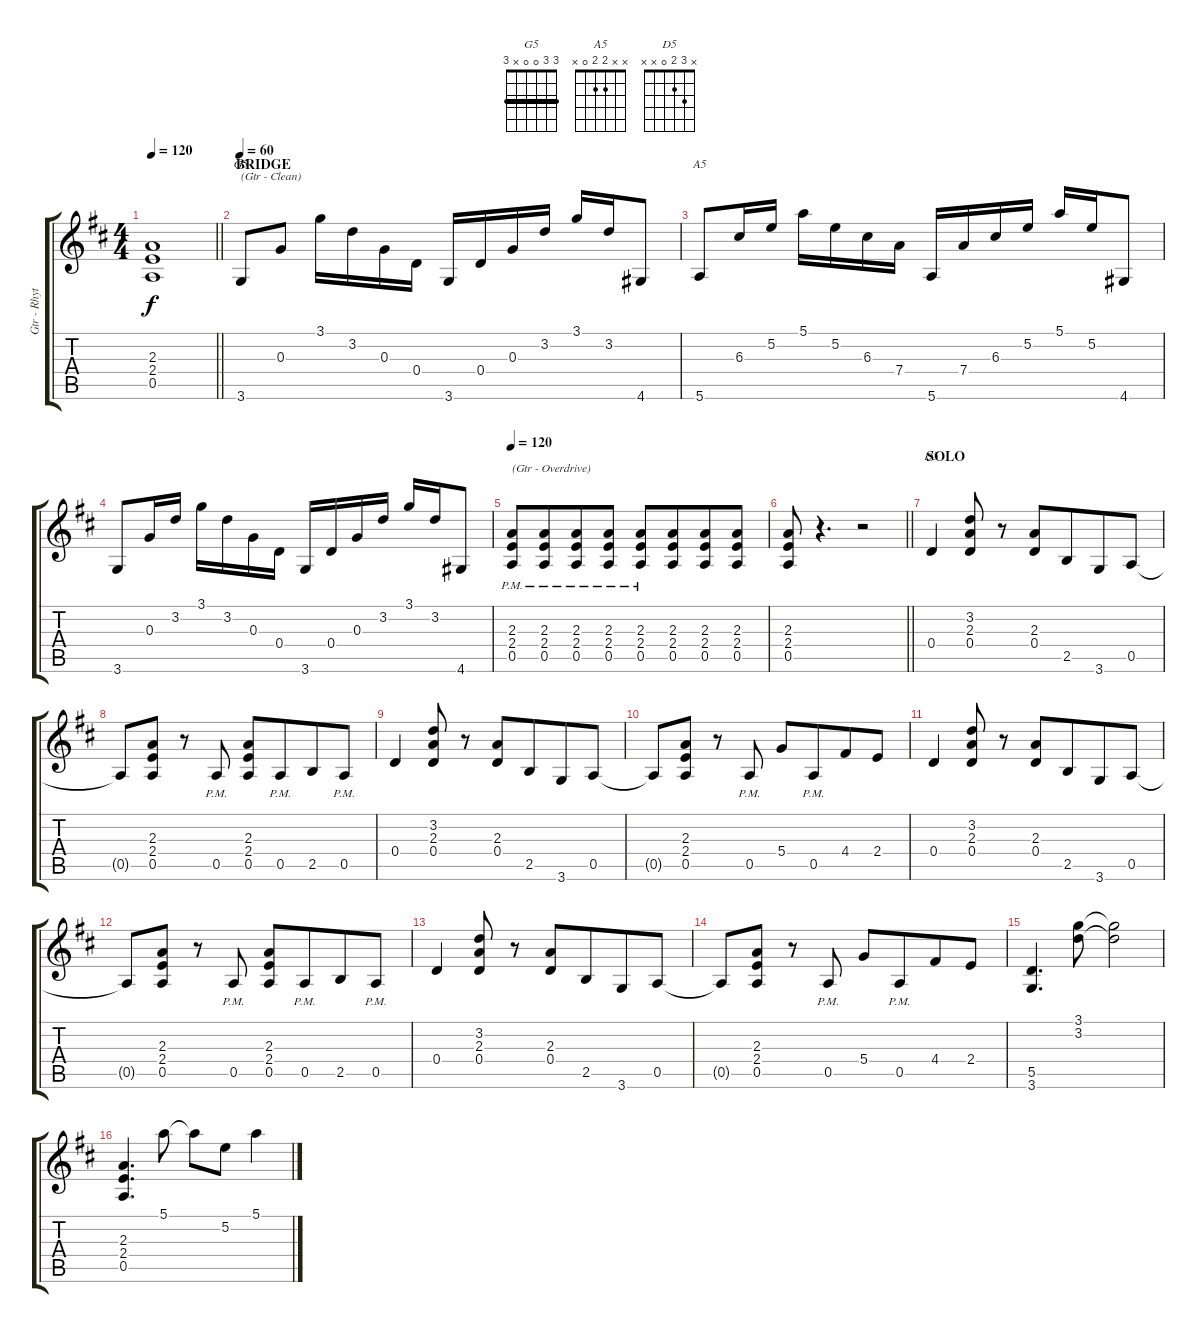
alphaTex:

\track ("Gtr - Rhythm 1" "Gtr - Rhyt") {instrument overdrivenguitar}
\staff {score tabs}
\tuning (E4 B3 G3 D3 A2 E2) {hide}
\chord ("G5" 3 3 0 0 x 3) {barre 3}
\chord ("A5" x x 2 2 0 x)
\chord ("D5" x 3 2 0 x x)
\ts (4 4)
\tempo 120
\clef g2
\barLineRight lightlight
\ks d
(2.3{t} 2.4{t} 0.5{t}).1{dy f} |
\section ("" "BRIDGE")
\tempo 60
3.6.8{ch "G5" txt "(Gtr - Clean)" instrument electricguitarclean} 0.3.8 3.1.16 3.2.16{beam merge} 0.3.16 0.4.16 3.6.16 0.4.16{beam merge} 0.3.16 3.2.16 3.1.16 3.2.16 4.6.8 |
5.6.8{ch "A5"} 6.3.16 5.2.16 5.1.16 5.2.16{beam merge} 6.3.16 7.4.16 5.6.16 7.4.16{beam merge} 6.3.16 5.2.16 5.1.16 5.2.16 4.6.8 |
3.6.8{beam merge} 0.3.16 3.2.16 3.1.16 3.2.16{beam merge} 0.3.16 0.4.16 3.6.16 0.4.16{beam merge} 0.3.16 3.2.16 3.1.16 3.2.16 4.6.8 |
\tempo 120
(2.3{pm} 2.4{pm} 0.5{pm}).8{txt "(Gtr - Overdrive)" instrument overdrivenguitar} (2.3{pm} 2.4{pm} 0.5{pm}).8{beam merge} (2.3{pm} 2.4{pm} 0.5{pm}).8 (2.3{pm} 2.4{pm} 0.5{pm}).8 (2.3{pm} 2.4{pm} 0.5{pm}).8 (2.3 2.4 0.5).8{beam merge} (2.3 2.4 0.5).8 (2.3 2.4 0.5).8 |
\barLineRight lightlight
(2.3 2.4 0.5).8 r.4{d} r.2 |
\section ("" "SOLO")
0.4.4{ch "D5"} (3.2 2.3 0.4).8 r.8 (2.3 0.4).8 2.5.8{beam merge} 3.6.8 0.5.8 |
0.5{t}.8 (2.3 2.4 0.5).8 r.8 0.5{pm}.8 (2.3 2.4 0.5).8 0.5{pm}.8{beam merge} 2.5.8 0.5{pm}.8 |
0.4.4 (3.2 2.3 0.4).8 r.8 (2.3 0.4).8 2.5.8{beam merge} 3.6.8 0.5.8 |
0.5{t}.8 (2.3 2.4 0.5).8 r.8 0.5{pm}.8 5.4.8 0.5{pm}.8{beam merge} 4.4.8 2.4.8 |
0.4.4 (3.2 2.3 0.4).8 r.8 (2.3 0.4).8 2.5.8{beam merge} 3.6.8 0.5.8 |
0.5{t}.8 (2.3 2.4 0.5).8 r.8 0.5{pm}.8 (2.3 2.4 0.5).8 0.5{pm}.8{beam merge} 2.5.8 0.5{pm}.8 |
0.4.4 (3.2 2.3 0.4).8 r.8 (2.3 0.4).8 2.5.8{beam merge} 3.6.8 0.5.8 |
0.5{t}.8 (2.3 2.4 0.5).8 r.8 0.5{pm}.8 5.4.8 0.5{pm}.8{beam merge} 4.4.8 2.4.8 |
(5.5 3.6).4{d} (3.1 3.2).8 (3.1{t} 3.2{t}).2 |
(2.3 2.4 0.5).4{d} 5.1.8 5.1{t}.8 5.2.8 5.1.4
